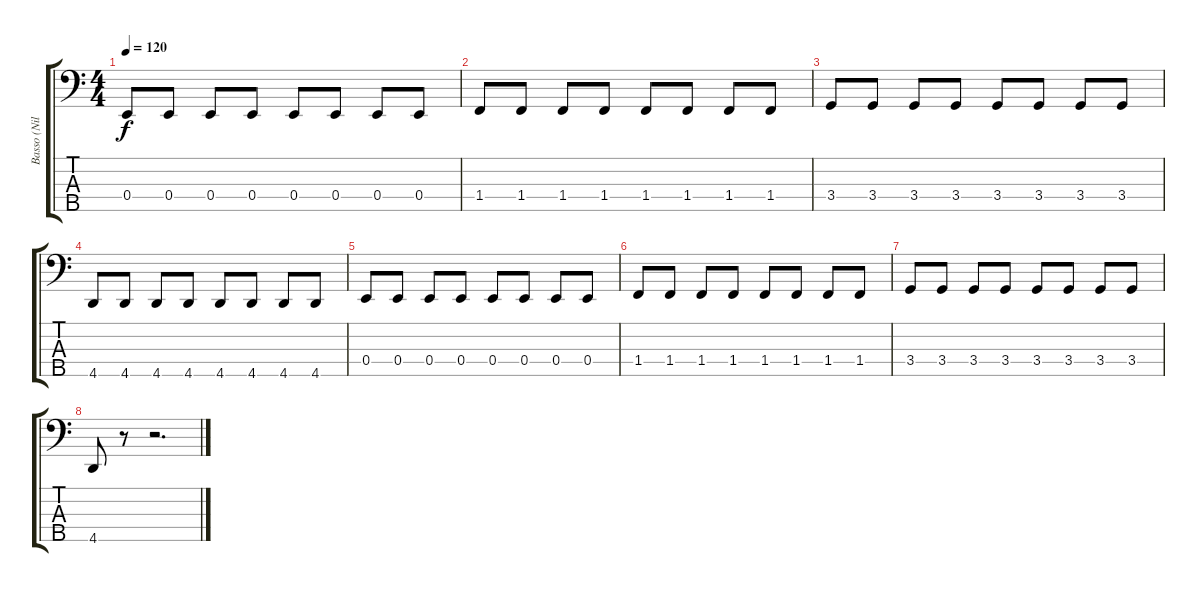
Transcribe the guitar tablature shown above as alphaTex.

\track ("Basso (Nils Ursin)" "Basso (Nil") {instrument electricbassfinger}
\staff {score tabs}
\tuning (G2 D2 A1 E1 Bb0) {hide}
\ts (4 4)
\tempo 120
\clef f4
\ks c
0.4.8{dy f} 0.4.8 0.4.8 0.4.8 0.4.8 0.4.8 0.4.8 0.4.8 |
1.4.8 1.4.8 1.4.8 1.4.8 1.4.8 1.4.8 1.4.8 1.4.8 |
3.4.8 3.4.8 3.4.8 3.4.8 3.4.8 3.4.8 3.4.8 3.4.8 |
4.5.8 4.5.8 4.5.8 4.5.8 4.5.8 4.5.8 4.5.8 4.5.8 |
0.4.8 0.4.8 0.4.8 0.4.8 0.4.8 0.4.8 0.4.8 0.4.8 |
1.4.8 1.4.8 1.4.8 1.4.8 1.4.8 1.4.8 1.4.8 1.4.8 |
3.4.8 3.4.8 3.4.8 3.4.8 3.4.8 3.4.8 3.4.8 3.4.8 |
4.5.8 r.8 r.2{d}
